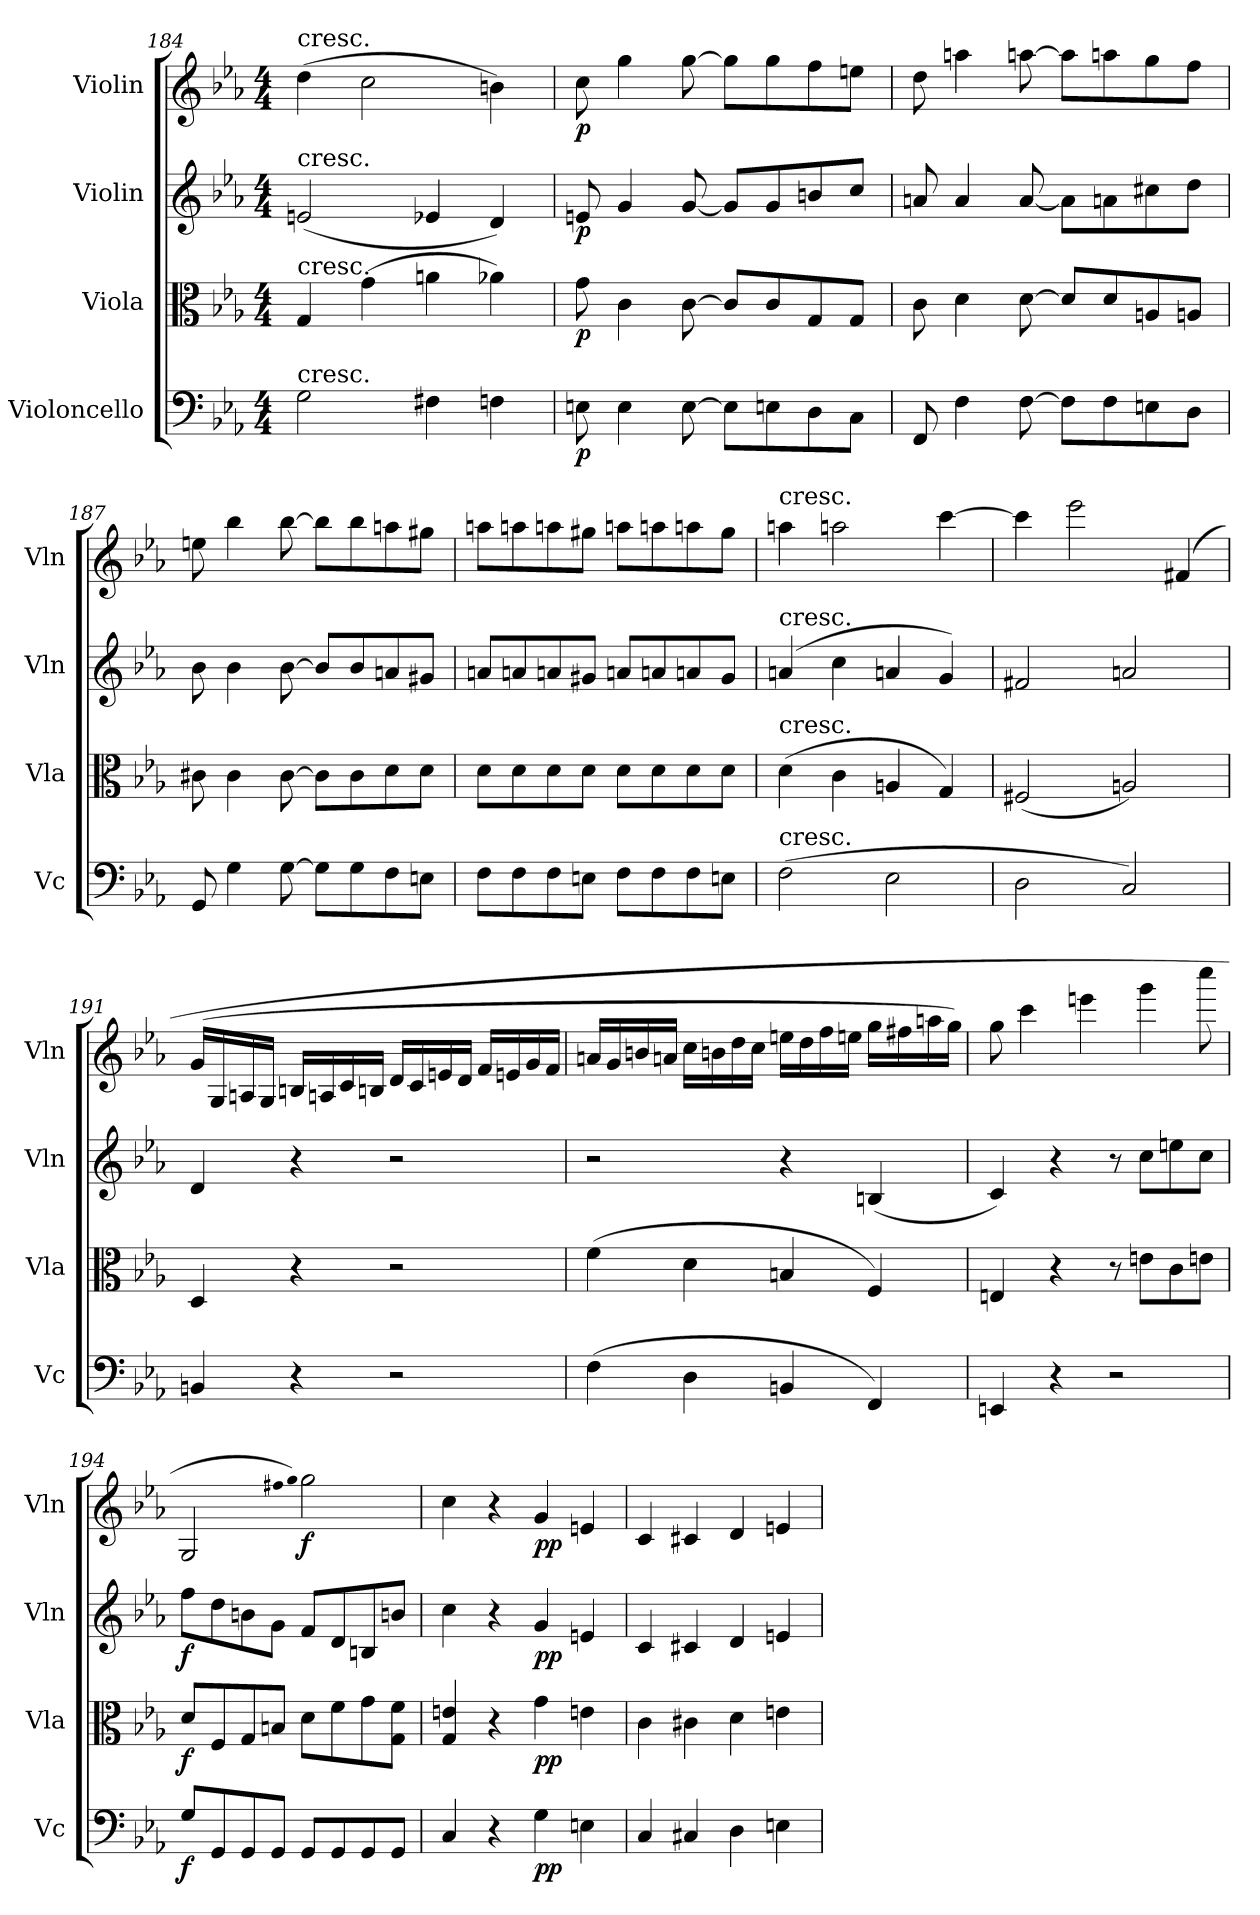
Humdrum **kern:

**kern	**dynam	**kern	**dynam	**kern	**dynam	**kern	**dynam
*part4	*part4	*part3	*part3	*part2	*part2	*part1	*part1
*staff4	*staff4	*staff3	*staff3	*staff2	*staff2	*staff1	*staff1
*I"Violoncello	*	*I"Viola	*	*I"Violin	*	*I"Violin	*
*I'Vc	*	*I'Vla	*	*I'Vln	*	*I'Vln	*
*clefF4	*	*clefC3	*	*clefG2	*	*clefG2	*
*k[b-e-a-]	*	*k[b-e-a-]	*	*k[b-e-a-]	*	*k[b-e-a-]	*
*c:	*	*c:	*	*c:	*	*c:	*
*M4/4	*	*M4/4	*	*M4/4	*	*M4/4	*
=184	=184	=184	=184	=184	=184	=184	=184
!	!	!	!	!	!	!LO:TX:t=cresc.	!
!	!	!	!	!LO:TX:t=cresc.	!	!	!
!	!	!LO:TX:t=cresc.	!	!	!	!	!
!LO:TX:t=cresc.	!	!	!	!	!	!	!
2G\	.	4G/	.	(2en/	.	(4dd\	.
.	.	(4g\	.	.	.	2cc\	.
4F#X\	.	4an\	.	4e-X/	.	.	.
4Fn\	.	4a-X\)	.	4d/)	.	4bn\)	.
=185	=185	=185	=185	=185	=185	=185	=185
8En\	p	8g\	p	8en/	p	8cc\	p
4E\	.	4c\	.	4g/	.	4gg\	.
[8E\	.	[8c\	.	[8g/	.	[8gg\	.
8E\L]	.	8c/L]	.	8g/L]	.	8gg\L]	.
8En\	.	8c/	.	8g/	.	8gg\	.
8D\	.	8G/	.	8bn/	.	8ff\	.
8C\J	.	8G/J	.	8cc/J	.	8een\J	.
=186	=186	=186	=186	=186	=186	=186	=186
8FF/	.	8c\	.	8an/	.	8dd\	.
4F\	.	4d\	.	4a/	.	4aan\	.
[8F\	.	[8d\	.	[8a/	.	[8aan\	.
8F\L]	.	8d/L]	.	8a\L]	.	8aan\L]	.
8F\	.	8d/	.	8an\	.	8aan\	.
8En\	.	8An/	.	8cc#X\	.	8gg\	.
8D\J	.	8An/J	.	8dd\J	.	8ff\J	.
=187	=187	=187	=187	=187	=187	=187	=187
8GG/	.	8c#X\	.	8b-\	.	8een\	.
4G\	.	4c#\	.	4b-\	.	4bb-\	.
[8G\	.	[8c#\	.	[8b-\	.	[8bb-\	.
8G\L]	.	8c#\L]	.	8b-/L]	.	8bb-\L]	.
8G\	.	8c#\	.	8b-/	.	8bb-\	.
8F\	.	8d\	.	8an/	.	8aan\	.
8En\J	.	8d\J	.	8g#X/J	.	8gg#X\J	.
=188	=188	=188	=188	=188	=188	=188	=188
8F\L	.	8d\L	.	8an/L	.	8aan\L	.
8F\	.	8d\	.	8an/	.	8aan\	.
8F\	.	8d\	.	8an/	.	8aan\	.
8En\J	.	8d\J	.	8g#X/J	.	8gg#X\J	.
8F\L	.	8d\L	.	8an/L	.	8aan\L	.
8F\	.	8d\	.	8an/	.	8aan\	.
8F\	.	8d\	.	8an/	.	8aan\	.
8En\J	.	8d\J	.	8g#/J	.	8gg#\J	.
=189	=189	=189	=189	=189	=189	=189	=189
!	!	!	!	!	!	!LO:TX:t=cresc.	!
!	!	!	!	!LO:TX:t=cresc.	!	!	!
!	!	!LO:TX:t=cresc.	!	!	!	!	!
!LO:TX:t=cresc.	!	!	!	!	!	!	!
(2F\	.	(4d\	.	(4an/	.	4aan\	.
.	.	4c\	.	4cc\	.	2aan\	.
2E-\	.	4An/	.	4an/	.	.	.
.	.	4G/)	.	4g/)	.	[4ccc\	.
=190	=190	=190	=190	=190	=190	=190	=190
2D\	.	(2F#X/	.	2f#X/	.	4ccc\]	.
.	.	.	.	.	.	2eee-\	.
2C/)	.	2An/)	.	2an/	.	.	.
.	.	.	.	.	.	(4f#X/	.
=191	=191	=191	=191	=191	=191	=191	=191
4BBn/	.	4D/	.	4d/	.	(16g/LL	.
.	.	.	.	.	.	16G/	.
.	.	.	.	.	.	16An/	.
.	.	.	.	.	.	16G/JJ	.
4r	.	4r	.	4r	.	16Bn/LL	.
.	.	.	.	.	.	16An/	.
.	.	.	.	.	.	16c/	.
.	.	.	.	.	.	16Bn/JJ	.
2r	.	2r	.	2r	.	16d/LL	.
.	.	.	.	.	.	16c/	.
.	.	.	.	.	.	16en/	.
.	.	.	.	.	.	16d/JJ	.
.	.	.	.	.	.	16f/LL	.
.	.	.	.	.	.	16en/	.
.	.	.	.	.	.	16g/	.
.	.	.	.	.	.	16f/JJ	.
=192	=192	=192	=192	=192	=192	=192	=192
(4F\	.	(4f\	.	2r	.	16an/LL	.
.	.	.	.	.	.	16g/	.
.	.	.	.	.	.	16bn/	.
.	.	.	.	.	.	16an/JJ	.
4D\	.	4d\	.	.	.	16cc\LL	.
.	.	.	.	.	.	16bn\	.
.	.	.	.	.	.	16dd\	.
.	.	.	.	.	.	16cc\JJ	.
4BBn/	.	4Bn/	.	4r	.	16een\LL	.
.	.	.	.	.	.	16dd\	.
.	.	.	.	.	.	16ff\	.
.	.	.	.	.	.	16een\JJ	.
4FF/)	.	4F/)	.	(4Bn/	.	16gg\LL	.
.	.	.	.	.	.	16ff#X\	.
.	.	.	.	.	.	16aan\	.
.	.	.	.	.	.	16gg\JJ)	.
=193	=193	=193	=193	=193	=193	=193	=193
4EEn/	.	4En/	.	4c/)	.	8gg\	.
.	.	.	.	.	.	4ccc\	.
4r	.	4r	.	4r	.	.	.
.	.	.	.	.	.	4eeen\	.
2r	.	8r	.	8r	.	.	.
.	.	8en\L	.	8cc\L	.	4ggg\	.
.	.	8c\	.	8een\	.	.	.
.	.	8en\J	.	8cc\J	.	8cccc\	.
=194	=194	=194	=194	=194	=194	=194	=194
8G/L	f	8d/L	f	8ff\L	f	2G/	.
8GG/	.	8F/	.	8dd\	.	.	.
8GG/	.	8G/	.	8bn\	.	.	.
8GG/J	.	8Bn/J	.	8g\J	.	.	.
.	.	.	.	.	.	qff#X	.
.	.	.	.	.	.	qgg)	.
8GG/L	.	8d\L	.	8f/L	.	2gg\	f
8GG/	.	8f\	.	8d/	.	.	.
8GG/	.	8g\	.	8Bn/	.	.	.
8GG/J	.	8G\ 8f\J	.	8bn/J	.	.	.
=195	=195	=195	=195	=195	=195	=195	=195
4C/	.	4G/ 4en/	.	4cc\	.	4cc\	.
4r	.	4r	.	4r	.	4r	.
4G\	pp	4g\	pp	4g/	pp	4g/	pp
4En\	.	4en\	.	4en/	.	4en/	.
=196	=196	=196	=196	=196	=196	=196	=196
4C/	.	4c\	.	4c/	.	4c/	.
4C#X/	.	4c#X\	.	4c#X/	.	4c#X/	.
4D\	.	4d\	.	4d/	.	4d/	.
4En\	.	4en\	.	4en/	.	4en/	.
=	=	=	=	=	=	=	=
*-	*-	*-	*-	*-	*-	*-	*-
